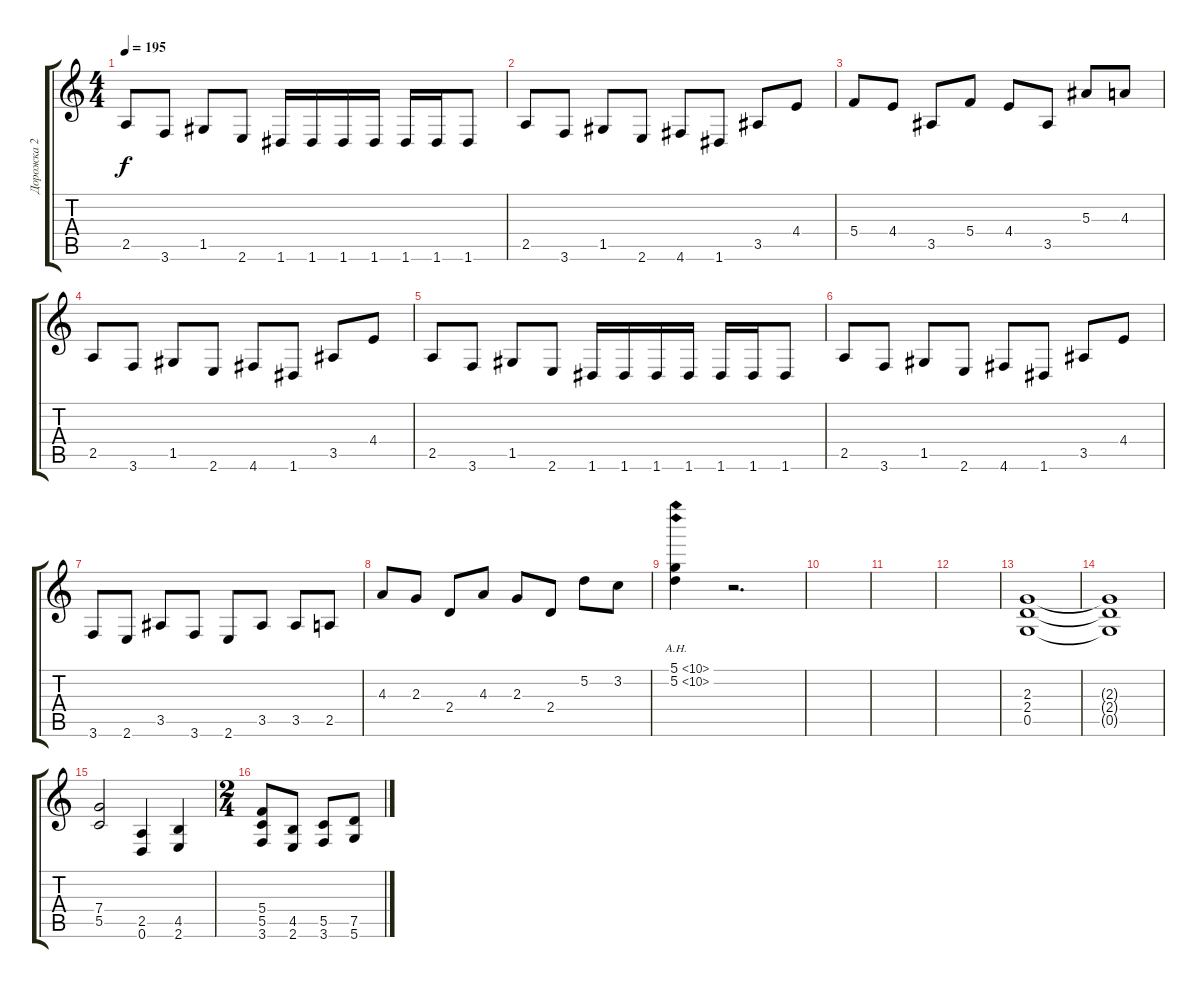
\track ("Дорожка 2" "Дорожка 2") {instrument distortionguitar}
\staff {score tabs}
\tuning (D4 A3 F3 C3 G2 D2) {hide}
\ts (4 4)
\tempo 195
\clef g2
\ks c
2.5.8{dy f} 3.6.8 1.5.8 2.6.8 1.6.16 1.6.16 1.6.16 1.6.16 1.6.16 1.6.16 1.6.8 |
2.5.8 3.6.8 1.5.8 2.6.8 4.6.8 1.6.8 3.5.8 4.4.8 |
5.4.8 4.4.8 3.5.8 5.4.8 4.4.8 3.5.8 5.3.8 4.3.8 |
2.5.8 3.6.8 1.5.8 2.6.8 4.6.8 1.6.8 3.5.8 4.4.8 |
2.5.8 3.6.8 1.5.8 2.6.8 1.6.16 1.6.16 1.6.16 1.6.16 1.6.16 1.6.16 1.6.8 |
2.5.8 3.6.8 1.5.8 2.6.8 4.6.8 1.6.8 3.5.8 4.4.8 |
3.6.8 2.6.8 3.5.8 3.6.8 2.6.8 3.5.8 3.5.8 2.5.8 |
4.3.8 2.3.8 2.4.8 4.3.8 2.3.8 2.4.8 5.2.8 3.2.8 |
(5.1{ah 5} 5.2{ah 5}).4 r.2{d} |
|
|
|
(2.3 2.4 0.5).1 |
(2.3{t} 2.4{t} 0.5{t}).1 |
(7.4 5.5).2 (2.5 0.6).4 (4.5 2.6).4 |
\ts (2 4)
(5.4 5.5 3.6).8 (4.5 2.6).8 (5.5 3.6).8 (7.5 5.6).8
